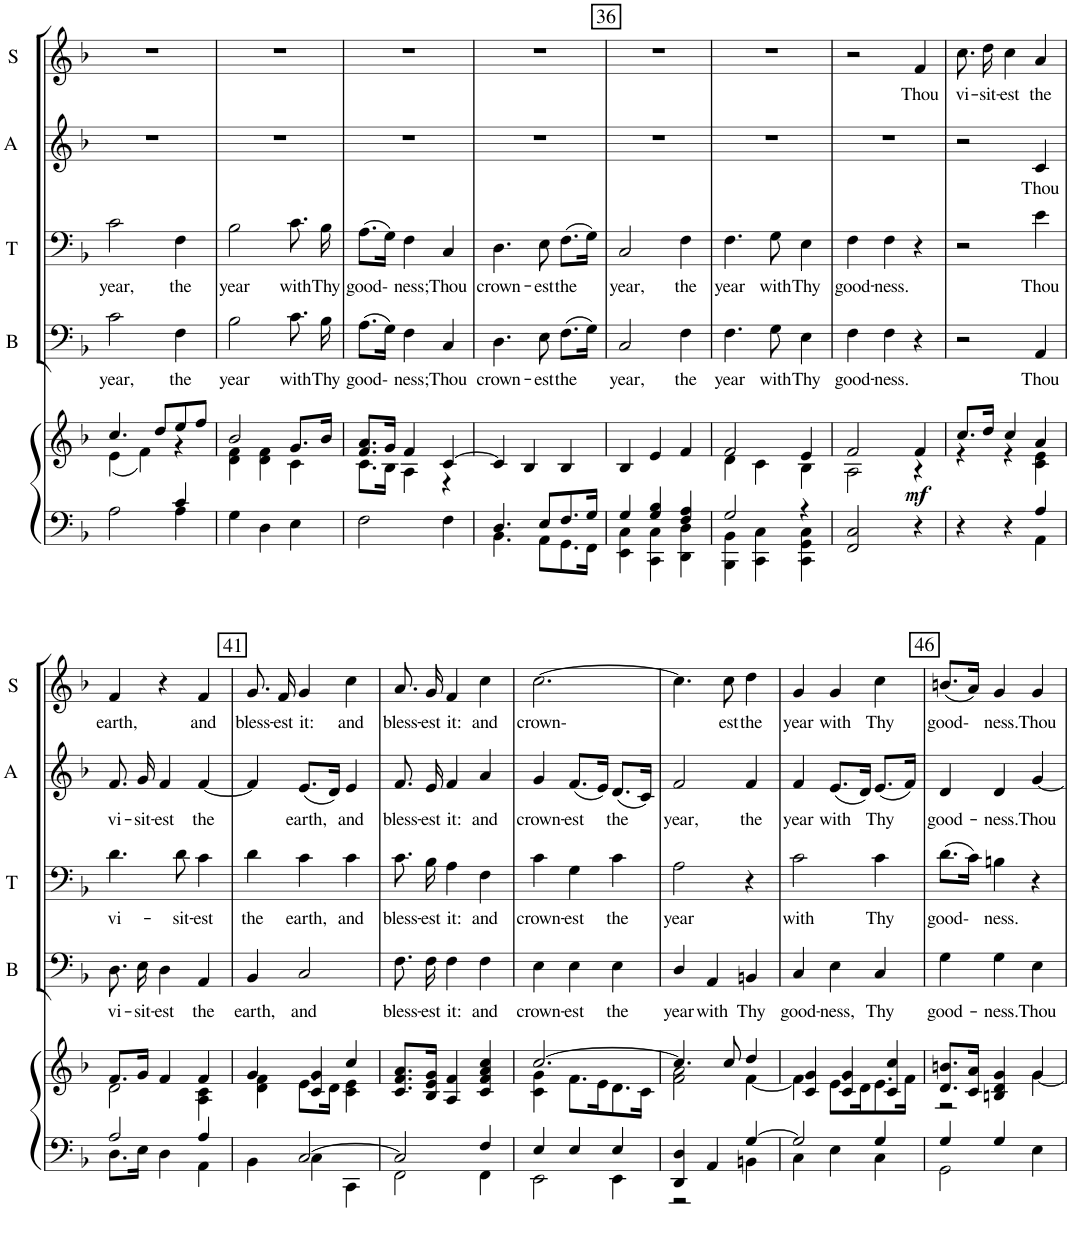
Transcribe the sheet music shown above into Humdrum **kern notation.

**kern	**kern	**dynam	**kern	**text	**kern	**text	**kern	**text	**kern	**text
*part5	*part5	*part5	*part4	*part4	*part3	*part3	*part2	*part2	*part1	*part1
*staff6	*staff5	*staff5/6	*staff4	*staff4	*staff3	*staff3	*staff2	*staff2	*staff1	*staff1
*I"Accomp.	*	*	*I"Bass	*	*I"Tenor	*	*I"Alto	*	*I"Soprano	*
*	*	*	*I'B	*	*I'T	*	*I'A	*	*I'S	*
!!LO:PB:g=z
*clefF4	*clefG2	*	*clefF4	*	*clefF4	*	*clefG2	*	*clefG2	*
*k[b-]	*k[b-]	*	*k[b-]	*	*k[b-]	*	*k[b-]	*	*k[b-]	*
*M3/4	*M3/4	*	*M3/4	*	*M3/4	*	*M3/4	*	*M3/4	*
=32	=32	=32	=32	=32	=32	=32	=32	=32	=32	=32
*^	*^	*	*	*	*	*	*	*	*	*
!	!	!	!	!	!	!LO:LY:b	!	!LO:LY:b	!	!	!	!
2ryy	2A\	4.cc/	(4e\	.	2c\	year,	2c\	year,	2.r	.	2.r	.
.	.	.	4f\)	.	.	.	.	.	.	.	.	.
.	.	8dd/L	.	.	.	.	.	.	.	.	.	.
!	!	!	!	!	!	!LO:LY:b	!	!LO:LY:b	!	!	!	!
4c/	4A\	8ee/	4r	.	4F\	the	4F\	the	.	.	.	.
.	.	8ff/J	.	.	.	.	.	.	.	.	.	.
=33	=33	=33	=33	=33	=33	=33	=33	=33	=33	=33	=33	=33
!	!	!	!	!	!	!LO:LY:b	!	!LO:LY:b	!	!	!	!
2.ryy	4G\	2b-/	4d\ 4f\	.	2B-\	year	2B-\	year	2.r	.	2.r	.
.	4D\	.	4d\ 4f\	.	.	.	.	.	.	.	.	.
!	!	!	!	!	!	!LO:LY:b	!	!LO:LY:b	!	!	!	!
.	4E\	8.g/L	4c\	.	8.c\	with	8.c\	with	.	.	.	.
!	!	!	!	!	!	!LO:LY:b	!	!LO:LY:b	!	!	!	!
.	.	16b-/Jk	.	.	16B-\	Thy	16B-\	Thy	.	.	.	.
=34	=34	=34	=34	=34	=34	=34	=34	=34	=34	=34	=34	=34
!	!	!	!	!	!	!LO:LY:b	!	!LO:LY:b	!	!	!	!
2.ryy	2F\	8.f/ 8.a/L	8.c\L	.	(8.A\L	good-	(8.A\L	good-	2.r	.	2.r	.
.	.	16g/Jk	16B-\Jk	.	16G\Jk)	.	16G\Jk)	.	.	.	.	.
!	!	!	!	!	!	!LO:LY:b	!	!LO:LY:b	!	!	!	!
.	.	4f/	4A\	.	4F\	ness;	4F\	ness;	.	.	.	.
!	!	!	!	!	!	!LO:LY:b	!	!LO:LY:b	!	!	!	!
.	4F\	[4c/	4r	.	4C/	Thou	4C/	Thou	.	.	.	.
=35	=35	=35	=35	=35	=35	=35	=35	=35	=35	=35	=35	=35
!	!	!	!	!	!	!LO:LY:b	!	!LO:LY:b	!	!	!	!
*	*	*v	*v	*	*	*	*	*	*	*	*	*
4.D/	4.BB-\	4c/]	.	4.D\	crown-	4.D\	crown-	2.r	.	2.r	.
.	.	4B-/	.	.	.	.	.	.	.	.	.
!	!	!	!	!	!LO:LY:b	!	!LO:LY:b	!	!	!	!
8E/L	8AA\L	.	.	8E\	-est	8E\	-est	.	.	.	.
!	!	!	!	!	!LO:LY:b	!	!LO:LY:b	!	!	!	!
8.F/	8.GG\	4B-/	.	(8.F\L	the	(8.F\L	the	.	.	.	.
16G/Jk	16FF\Jk	.	.	16G\Jk)	.	16G\Jk)	.	.	.	.	.
=36	=36	=36	=36	=36	=36	=36	=36	=36	=36	=36	=36
!	!	!	!	!	!LO:LY:b	!	!LO:LY:b	!	!	!	!
4G/	4EE\ 4C\	4B-/	.	2C/	year,	2C/	year,	2.r	.	2.r	.
4G/ 4B-/	4CC\ 4C\	4e/	.	.	.	.	.	.	.	.	.
!	!	!	!	!	!LO:LY:b	!	!LO:LY:b	!	!	!	!
4F/ 4A/	4DD\ 4D\	4f/	.	4F\	the	4F\	the	.	.	.	.
=37	=37	=37	=37	=37	=37	=37	=37	=37	=37	=37	=37
*	*	*^	*	*	*	*	*	*	*	*	*
!	!	!	!	!	!	!LO:LY:b	!	!LO:LY:b	!	!	!	!
2G/	4BBB-\ 4BB-\	2f/	4d\	.	4.F\	year	4.F\	year	2.r	.	2.r	.
.	4CC\ 4C\	.	4c\	.	.	.	.	.	.	.	.	.
!	!	!	!	!	!	!LO:LY:b	!	!LO:LY:b	!	!	!	!
.	.	.	.	.	8G\	with	8G\	with	.	.	.	.
!	!	!	!	!	!	!LO:LY:b	!	!LO:LY:b	!	!	!	!
4r	4CC\ 4GG\ 4C\	4e/	4B-\	.	4E\	Thy	4E\	Thy	.	.	.	.
=38	=38	=38	=38	=38	=38	=38	=38	=38	=38	=38	=38	=38
!	!	!	!	!	!	!LO:LY:b	!	!LO:LY:b	!	!	!	!
*v	*v	*	*	*	*	*	*	*	*	*	*	*
2FF/ 2C/	2f/	2A\	.	4F\	good-	4F\	good-	2.r	.	2r	.
!	!	!	!	!	!LO:LY:b	!	!LO:LY:b	!	!	!	!
.	.	.	.	4F\	-ness.	4F\	-ness.	.	.	.	.
!	!	!	!LO:DY:b	!	!	!	!	!	!	!	!LO:LY:b
4r	4f/	4r	mf	4r	.	4r	.	.	.	4f/	Thou
=39	=39	=39	=39	=39	=39	=39	=39	=39	=39	=39	=39
*^	*	*	*	*	*	*	*	*	*	*	*
!	!	!	!	!	!	!	!	!	!	!	!	!LO:LY:b
4r	2ryy	8.cc/L	4r	.	2r	.	2r	.	2r	.	8.cc\	vi-
!	!	!	!	!	!	!	!	!	!	!	!	!LO:LY:b
.	.	16dd/Jk	.	.	.	.	.	.	.	.	16dd\	-sit-
!	!	!	!	!	!	!	!	!	!	!	!	!LO:LY:b
4r	.	4cc/	4r	.	.	.	.	.	.	.	4cc\	-est
!	!	!	!	!	!	!LO:LY:b	!	!LO:LY:b	!	!LO:LY:b	!	!LO:LY:b
4A/	4AA\	4a/	4c\ 4e\	.	4AA/	Thou	4e\	Thou	4c/	Thou	4a/	the
!!LO:LB:g=z
=40	=40	=40	=40	=40	=40	=40	=40	=40	=40	=40	=40	=40
!	!	!	!	!	!	!LO:LY:b	!	!LO:LY:b	!	!LO:LY:b	!	!LO:LY:b
2A/	8.D\L	8.f/L	2d\	.	8.D\	vi-	4.d\	vi-	8.f/	vi-	4f/	earth,
!	!	!	!	!	!	!LO:LY:b	!	!	!	!LO:LY:b	!	!
.	16E\Jk	16g/Jk	.	.	16E\	-sit-	.	.	16g/	-sit-	.	.
!	!	!	!	!	!	!LO:LY:b	!	!	!	!LO:LY:b	!	!
.	4D\	4f/	.	.	4D\	-est	.	.	4f/	-est	4r	.
!	!	!	!	!	!	!	!	!LO:LY:b	!	!	!	!
.	.	.	.	.	.	.	8d\	-sit-	.	.	.	.
!	!	!	!	!	!	!LO:LY:b	!	!LO:LY:b	!	!LO:LY:b	!	!LO:LY:b
4A/	4AA\	4f/	4A\ 4c\	.	4AA/	the	4c\	-est	[4f/	the	4f/	and
=41	=41	=41	=41	=41	=41	=41	=41	=41	=41	=41	=41	=41
!	!	!	!	!	!	!LO:LY:b	!	!LO:LY:b	!	!	!	!LO:LY:b
4ryy	4BB-\	4g/	4d\ 4f\	.	4BB-/	earth,	4d\	the	4f/]	.	8.g/	bless-
!	!	!	!	!	!	!	!	!	!	!	!	!LO:LY:b
.	.	.	.	.	.	.	.	.	.	.	16f/	-est
!	!	!	!	!	!	!LO:LY:b	!	!LO:LY:b	!	!LO:LY:b	!	!LO:LY:b
[2C/	4C\	4c/ 4g/	8.e\L	.	2C/	and	4c\	earth,	(8.e/L	earth,	4g/	it:
.	.	.	16d\Jk	.	.	.	.	.	16d/Jk)	.	.	.
!	!	!	!	!	!	!	!	!LO:LY:b	!	!LO:LY:b	!	!LO:LY:b
.	4CC\	4cc/	4c\ 4e\	.	.	.	4c\	and	4e/	and	4cc\	and
=42	=42	=42	=42	=42	=42	=42	=42	=42	=42	=42	=42	=42
!	!	!	!	!	!	!LO:LY:b	!	!LO:LY:b	!	!LO:LY:b	!	!LO:LY:b
*	*	*v	*v	*	*	*	*	*	*	*	*	*
2C/]	2FF\	8.c/ 8.f/ 8.a/L	.	8.F\	bless-	8.c\	bless-	8.f/	bless-	8.a/	bless-
!	!	!	!	!	!LO:LY:b	!	!LO:LY:b	!	!LO:LY:b	!	!LO:LY:b
.	.	16B-/ 16e/ 16g/Jk	.	16F\	-est	16B-\	-est	16e/	-est	16g/	-est
!	!	!	!	!	!LO:LY:b	!	!LO:LY:b	!	!LO:LY:b	!	!LO:LY:b
.	.	4A/ 4f/	.	4F\	it:	4A\	it:	4f/	it:	4f/	it:
!	!	!	!	!	!LO:LY:b	!	!LO:LY:b	!	!LO:LY:b	!	!LO:LY:b
4F/	4FF\	4c/ 4f/ 4a/ 4cc/	.	4F\	and	4F\	and	4a/	and	4cc\	and
=43	=43	=43	=43	=43	=43	=43	=43	=43	=43	=43	=43
*	*	*^	*	*	*	*	*	*	*	*	*
!	!	!	!	!	!	!LO:LY:b	!	!LO:LY:b	!	!LO:LY:b	!	!LO:LY:b
4E/	2EE\	[2.cc/	4c\ 4g\	.	4E\	crown-	4c\	crown-	4g/	crown-	[2.cc\	crown-
!	!	!	!	!	!	!LO:LY:b	!	!LO:LY:b	!	!LO:LY:b	!	!
4E/	.	.	8.f\L	.	4E\	-est	4G\	-est	(8.f/L	-est	.	.
.	.	.	16e\K	.	.	.	.	.	16e/Jk)	.	.	.
!	!	!	!	!	!	!LO:LY:b	!	!LO:LY:b	!	!LO:LY:b	!	!
4E/	4EE\	.	8.d\	.	4E\	the	4c\	the	(8.d/L	the	.	.
.	.	.	16c\Jk	.	.	.	.	.	16c/Jk)	.	.	.
=44	=44	=44	=44	=44	=44	=44	=44	=44	=44	=44	=44	=44
!	!	!	!	!	!	!LO:LY:b	!	!LO:LY:b	!	!LO:LY:b	!	!
4DD/ 4D/	2r	4.cc/]	2f\ 2a\	.	4D/	year	2A\	year	2f/	year,	4.cc\]	.
!	!	!	!	!	!	!LO:LY:b	!	!	!	!	!	!
4AA/	.	.	.	.	4AA/	with	.	.	.	.	.	.
!	!	!	!	!	!	!	!	!	!	!	!	!LO:LY:b
.	.	8cc/	.	.	.	.	.	.	.	.	8cc\	est
!	!	!	!	!	!	!LO:LY:b	!	!	!	!LO:LY:b	!	!LO:LY:b
[4G/	4BBn\	4dd/	[4f\	.	4BBn/	Thy	4r	.	4f/	the	4dd\	the
=45	=45	=45	=45	=45	=45	=45	=45	=45	=45	=45	=45	=45
!	!	!	!	!	!	!LO:LY:b	!	!LO:LY:b	!	!LO:LY:b	!	!LO:LY:b
2G/]	4C\	4c/ 4g/	4f\]	.	4C/	good-	2c\	with	4f/	year	4g/	year
!	!	!	!	!	!	!LO:LY:b	!	!	!	!LO:LY:b	!	!LO:LY:b
.	4E\	4c/ 4g/	8.e\L	.	4E\	-ness,	.	.	(8.e/L	with	4g/	with
.	.	.	16d\K	.	.	.	.	.	16d/Jk)	.	.	.
!	!	!	!	!	!	!LO:LY:b	!	!LO:LY:b	!	!LO:LY:b	!	!LO:LY:b
4G/	4C\	4c/ 4cc/	8.e\	.	4C/	Thy	4c\	Thy	(8.e/L	Thy	4cc\	Thy
.	.	.	16f\Jk	.	.	.	.	.	16f/Jk)	.	.	.
=46	=46	=46	=46	=46	=46	=46	=46	=46	=46	=46	=46	=46
!	!	!	!	!	!	!LO:LY:b	!	!LO:LY:b	!	!LO:LY:b	!	!LO:LY:b
4G/	2GG\	8.d/ 8.bn/L	2r	.	4G\	good-	(8.d\L	good-	4d/	good-	(8.bn/L	good-
.	.	16c/ 16a/Jk	.	.	.	.	16c\Jk)	.	.	.	16a/Jk)	.
!	!	!	!	!	!	!LO:LY:b	!	!LO:LY:b	!	!LO:LY:b	!	!LO:LY:b
4G/	.	4Bn/ 4d/ 4g/	.	.	4G\	-ness.	4Bn\	ness.	4d/	-ness.	4g/	ness.
!	!	!	!	!	!	!LO:LY:b	!	!	!	!LO:LY:b	!	!LO:LY:b
4ryy	4E\	4g/	[4g\	.	4E\	Thou	4r	.	[4g/	Thou	4g/	Thou
*v	*v	*	*	*	*	*	*	*	*	*	*	*
*	*v	*v	*	*	*	*	*	*	*	*	*
=	=	=	=	=	=	=	=	=	=	=
*-	*-	*-	*-	*-	*-	*-	*-	*-	*-	*-
